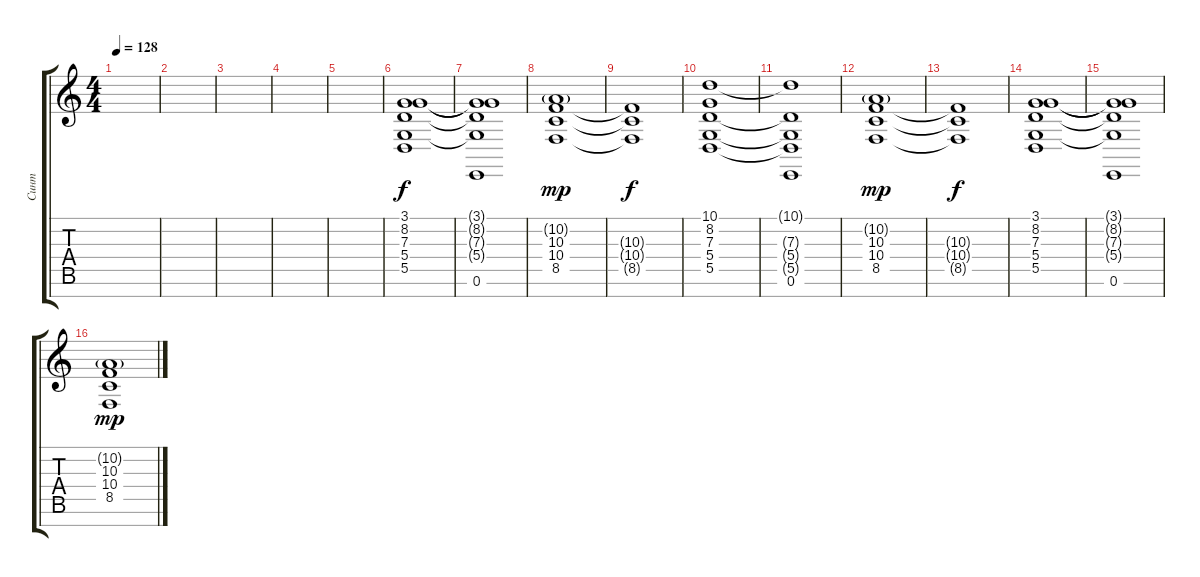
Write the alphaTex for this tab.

\track ("Синт" "Синт") {instrument pad2warm}
\staff {score tabs}
\tuning (E4 B3 G3 D3 A2 E2 B1) {hide}
\ts (4 4)
\tempo 128
\clef g2
\ks c
|
|
|
|
|
(3.1 8.2 7.3 5.4 5.5).1 |
(3.1{t} 8.2{t} 7.3{t} 5.4{t} 0.6).1 |
(10.2{g} 10.3 10.4 8.5).1{dy mp} |
(10.3{t} 10.4{t} 8.5{t}).1{dy f} |
(10.1 8.2 7.3 5.4 5.5).1 |
(10.1{t} 7.3{t} 5.4{t} 5.5{t} 0.6).1 |
(10.2{g} 10.3 10.4 8.5).1{dy mp} |
(10.3{t} 10.4{t} 8.5{t}).1{dy f} |
(3.1 8.2 7.3 5.4 5.5).1 |
(3.1{t} 8.2{t} 7.3{t} 5.4{t} 0.6).1 |
(10.2{g} 10.3 10.4 8.5).1{dy mp}
